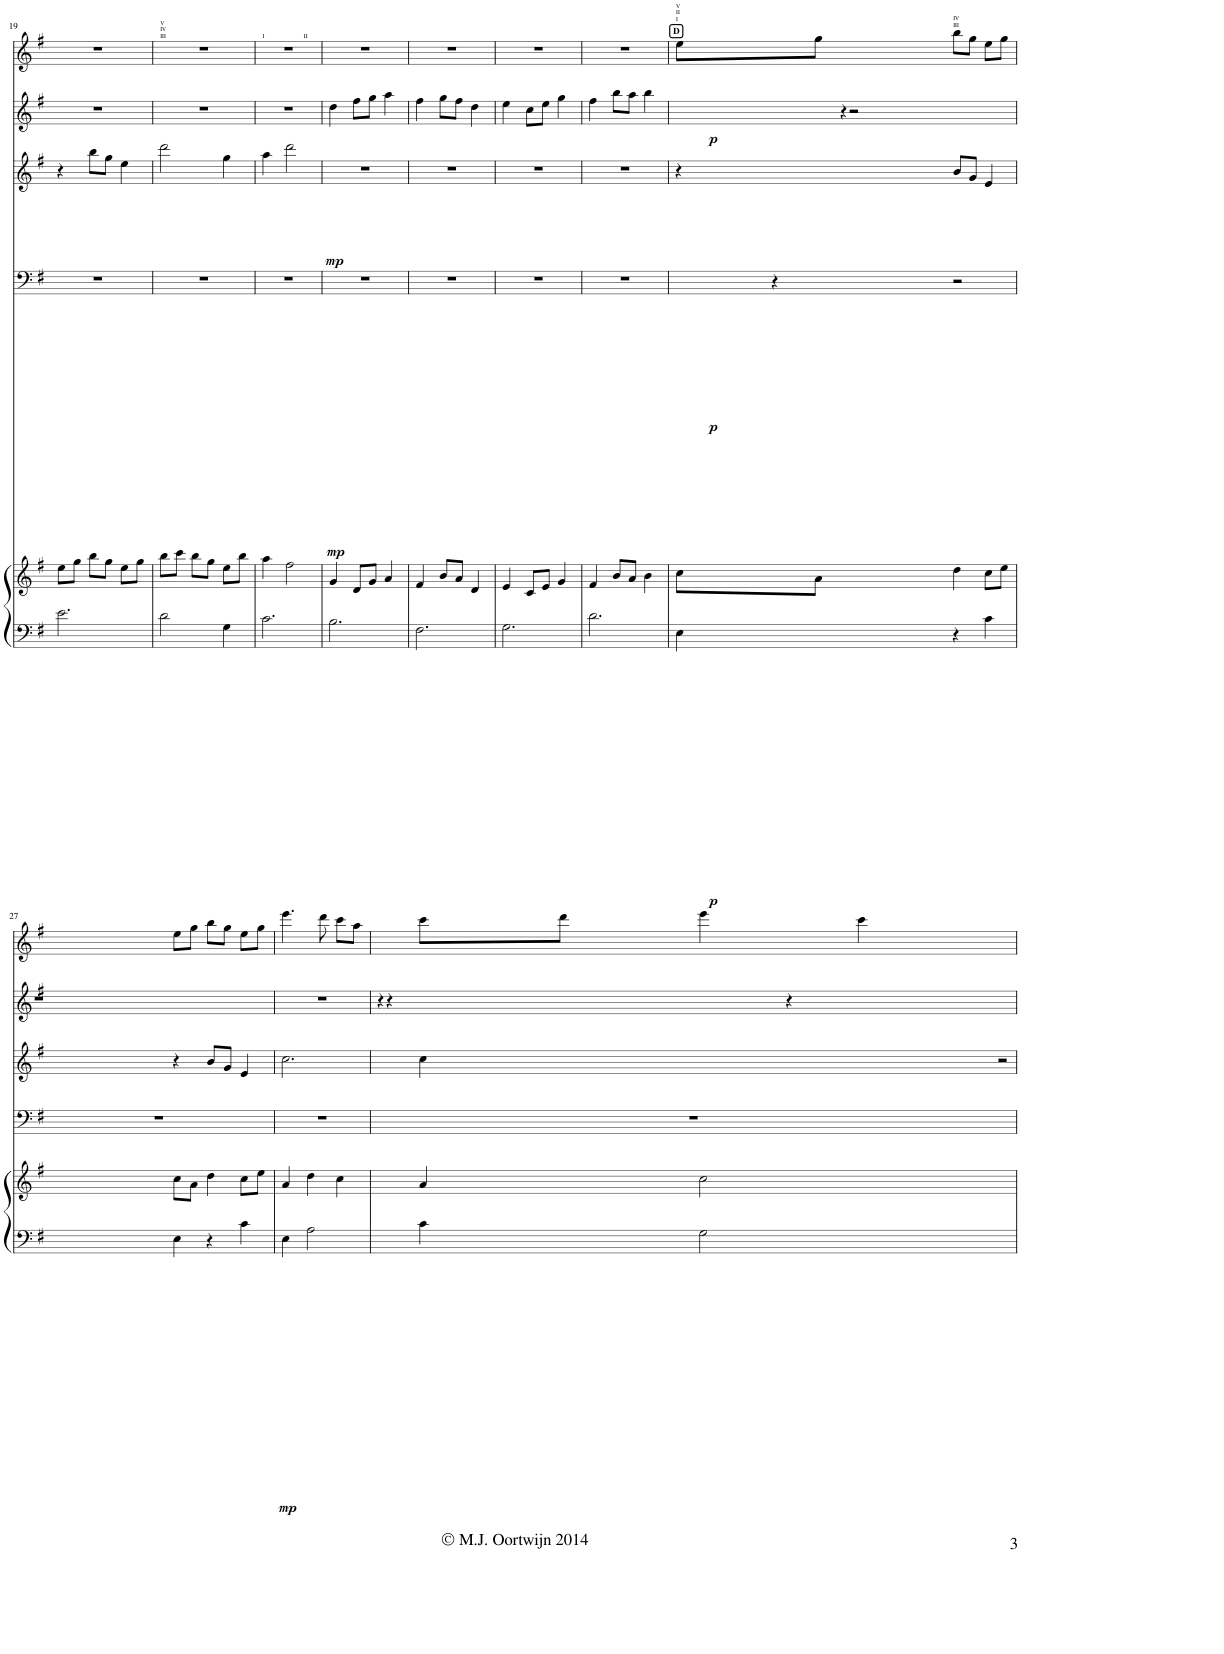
**kern	**kern	**dynam	**kern	**dynam	**kern	**dynam	**kern	**dynam	**kern
*part5	*part5	*part5	*part4	*part4	*part3	*part3	*part2	*part2	*part1
*staff6	*staff5	*staff5/6	*staff4	*staff4	*staff3	*staff3	*staff2	*staff2	*staff1
*I"Piano	*	*	*I"Violoncello	*	*I"Tenor Recorder	*	*I"Soprano Recorder	*	*I"Violin
*I'Pno	*	*	*I'Vc	*	*I'Rec	*	*I'Rec	*	*I'Vln
!!LO:PB:g=z
*clefF4	*clefG2	*	*clefF4	*	*clefG2	*	*clefG2	*	*clefG2
*k[f#]	*k[f#]	*	*k[f#]	*	*k[f#]	*	*k[f#]	*	*k[f#]
*M3/4	*M3/4	*	*M3/4	*	*M3/4	*	*M3/4	*	*M3/4
=19	=19	=19	=19	=19	=19	=19	=19	=19	=19
2.e\	8ee\L	.	2.r	.	4r	.	2.r	.	2.r
.	8gg\J	.	.	.	.	.	.	.	.
.	8bb\L	.	.	.	8bb\L	.	.	.	.
.	8gg\J	.	.	.	8gg\J	.	.	.	.
.	8ee\L	.	.	.	4ee\	.	.	.	.
.	8gg\J	.	.	.	.	.	.	.	.
=20	=20	=20	=20	=20	=20	=20	=20	=20	=20
!	!	!	!	!	!	!	!	!	!LO:TX:a:t=III
!	!	!	!	!	!	!	!	!	!LO:TX:a:t=IV
!	!	!	!	!	!	!	!	!	!LO:TX:a:t=V
2d\	8bb\L	.	2.r	.	2ddd\	.	2.r	.	2.r
.	8ccc\J	.	.	.	.	.	.	.	.
.	8bb\L	.	.	.	.	.	.	.	.
.	8gg\J	.	.	.	.	.	.	.	.
4G\	8ee\L	.	.	.	4gg\	.	.	.	.
.	8bb\J	.	.	.	.	.	.	.	.
=21	=21	=21	=21	=21	=21	=21	=21	=21	=21
!	!	!	!	!	!	!	!	!	!LO:TX:a:t=I
*	*	*	*	*	*	*	*	*	*^
2.c\	4aa\	.	2.r	.	4aa\	.	2.r	.	2.r	2ryy
.	2ff#\	.	.	.	2ddd\	.	.	.	.	.
!	!	!	!	!	!	!	!	!	!	!LO:TX:a:t=II
.	.	.	.	.	.	.	.	.	.	4ryy
=22	=22	=22	=22	=22	=22	=22	=22	=22	=22	=22
!	!	!	!	!LO:DY:b	!	!LO:DY:b	!	!	!	!
*	*	*	*	*	*	*	*	*	*v	*v
2.B\	4g/	.	2.r	mp	2.r	mp	4dd\	.	2.r
.	8d/L	.	.	.	.	.	8ff#\L	.	.
.	8g/J	.	.	.	.	.	8gg\J	.	.
.	4a/	.	.	.	.	.	4aa\	.	.
=23	=23	=23	=23	=23	=23	=23	=23	=23	=23
2.F#\	4f#/	.	2.r	.	2.r	.	4ff#\	.	2.r
.	8b/L	.	.	.	.	.	8gg\L	.	.
.	8a/J	.	.	.	.	.	8ff#\J	.	.
.	4d/	.	.	.	.	.	4dd\	.	.
=24	=24	=24	=24	=24	=24	=24	=24	=24	=24
2.G\	4e/	.	2.r	.	2.r	.	4ee\	.	2.r
.	8c/L	.	.	.	.	.	8cc\L	.	.
.	8e/J	.	.	.	.	.	8ee\J	.	.
.	4g/	.	.	.	.	.	4gg\	.	.
=25	=25	=25	=25	=25	=25	=25	=25	=25	=25
2.d\	4f#/	.	2.r	.	2.r	.	4ff#\	.	2.r
.	8b/L	.	.	.	.	.	8bb\L	.	.
.	8a/J	.	.	.	.	.	8aa\J	.	.
.	4b\	.	.	.	.	.	4bb\	.	.
=26	=26	=26	=26	=26	=26	=26	=26	=26	=26
!	!	!	!	!	!	!	!	!	!LO:TX:a:B:t=D
!	!	!	!	!	!	!	!	!	!LO:TX:a:t=I
!	!	!	!	!	!	!	!	!	!LO:TX:a:t=II
!	!	!	!	!	!	!	!	!	!LO:TX:a:t=V
!	!	!LO:DY:b=2	!	!LO:DY:b	!	!	!	!LO:DY:b	!
4E\	8cc\L	p	4r	p	4r	.	4r	p	8ee\L
.	8a\J	.	.	.	.	.	.	.	8gg\J
!	!	!	!	!	!	!	!	!	!LO:TX:a:t=III
!	!	!	!	!	!	!	!	!	!LO:TX:a:t=IV
4r	4dd\	.	2r	.	8b/L	.	2r	.	8bb\L
.	.	.	.	.	8g/J	.	.	.	8gg\J
4c\	8cc\L	.	.	.	4e/	.	.	.	8ee\L
.	8ee\J	.	.	.	.	.	.	.	8gg\J
!!LO:LB:g=z
=27	=27	=27	=27	=27	=27	=27	=27	=27	=27
4E\	8cc\L	.	2.r	.	4r	.	2.r	.	8ee\L
.	8a\J	.	.	.	.	.	.	.	8gg\J
4r	4dd\	.	.	.	8b/L	.	.	.	8bb\L
.	.	.	.	.	8g/J	.	.	.	8gg\J
4c\	8cc\L	.	.	.	4e/	.	.	.	8ee\L
.	8ee\J	.	.	.	.	.	.	.	8gg\J
=28	=28	=28	=28	=28	=28	=28	=28	=28	=28
!	!	!LO:DY:b=2	!	!	!	!	!	!	!
4E\	4a/	mp	2.r	.	2.cc\	.	2.r	.	4.eee\
2A\	4dd\	.	.	.	.	.	.	.	.
.	.	.	.	.	.	.	.	.	8ddd\
.	4cc\	.	.	.	.	.	.	.	8ccc\L
.	.	.	.	.	.	.	.	.	8aa\J
=29	=29	=29	=29	=29	=29	=29	=29	=29	=29
4c\	4a/	.	2.r	.	4cc\	.	4r	.	8ccc\L
.	.	.	.	.	.	.	.	.	8ddd\J
2G\	2cc\	.	.	.	2r	.	4r	.	4eee\
.	.	.	.	.	.	.	4r	.	4ccc\
=	=	=	=	=	=	=	=	=	=
*-	*-	*-	*-	*-	*-	*-	*-	*-	*-
